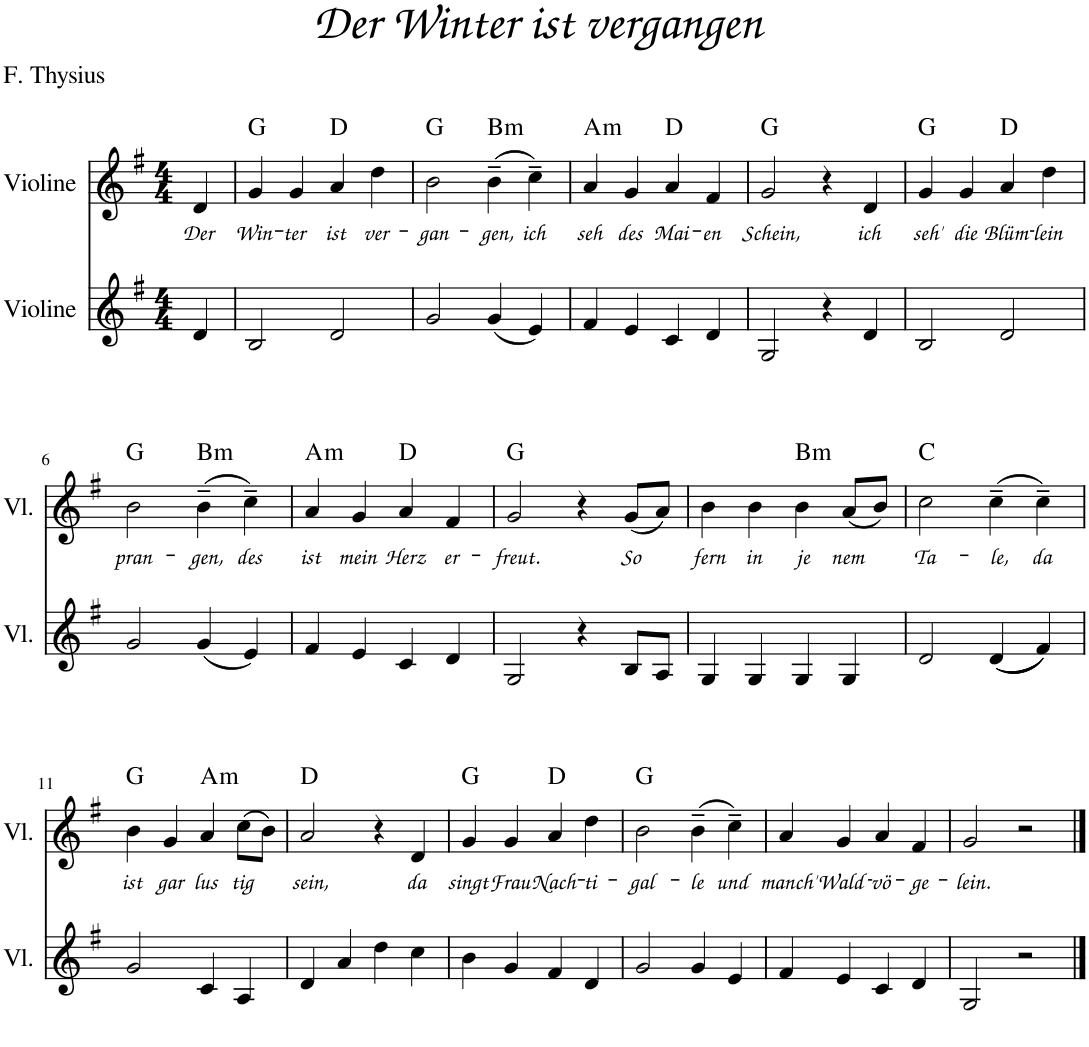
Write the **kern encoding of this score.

**kern	**kern	**text	**harte
*part2	*part1	*part1	*part1
*staff2	*staff1	*staff1	*
*I"Violine	*I"Violine	*	*
*I'Vl.	*I'Vl.	*	*
*clefG2	*clefG2	*	*
*k[f#]	*k[f#]	*	*
*M4/4	*M4/4	*	*
=	=	=	=
!	!	!LO:LY:b	!
4d/	4d/	Der	.
=1	=1	=1	=1
!	!	!LO:LY:b	!
2B/	4g/	Win-	G:maj
!	!	!LO:LY:b	!
.	4g/	-ter	.
!	!	!LO:LY:b	!
2d/	4a/	ist	D:maj
!	!	!LO:LY:b	!
.	4dd\	ver-	.
=2	=2	=2	=2
!	!	!LO:LY:b	!
2g/	2b\	-gan-	G:maj
!	!	!LO:LY:b	!LO:H:kt=m
(4g/	(4b~\	-gen,	B:min
!	!	!LO:LY:b	!
4e/)	4cc~\)	ich	.
=3	=3	=3	=3
!	!	!LO:LY:b	!LO:H:kt=m
4f#/	4a/	seh	A:min
!	!	!LO:LY:b	!
4e/	4g/	des	.
!	!	!LO:LY:b	!
4c/	4a/	Mai-	D:maj
!	!	!LO:LY:b	!
4d/	4f#/	-en	.
=4	=4	=4	=4
!	!	!LO:LY:b	!
2G/	2g/	Schein,	G:maj
4r	4r	.	.
!	!	!LO:LY:b	!
4d/	4d/	ich	.
=5	=5	=5	=5
!	!	!LO:LY:b	!
2B/	4g/	seh'	G:maj
!	!	!LO:LY:b	!
.	4g/	die	.
!	!	!LO:LY:b	!
2d/	4a/	Blüm-	D:maj
!	!	!LO:LY:b	!
.	4dd\	-lein	.
!!LO:LB:g=z
=6	=6	=6	=6
!	!	!LO:LY:b	!
2g/	2b\	pran-	G:maj
!	!	!LO:LY:b	!LO:H:kt=m
(4g/	(4b~\	-gen,	B:min
!	!	!LO:LY:b	!
4e/)	4cc~\)	des	.
=7	=7	=7	=7
!	!	!LO:LY:b	!LO:H:kt=m
4f#/	4a/	ist	A:min
!	!	!LO:LY:b	!
4e/	4g/	mein	.
!	!	!LO:LY:b	!
4c/	4a/	Herz	D:maj
!	!	!LO:LY:b	!
4d/	4f#/	er-	.
=8	=8	=8	=8
!	!	!LO:LY:b	!
2G/	2g/	-freut.	G:maj
4r	4r	.	.
!	!	!LO:LY:b	!
8B/L	(8g/L	So	.
8A/J	8a/J)	.	.
=9	=9	=9	=9
!	!	!LO:LY:b	!
4G/	4b\	fern	.
!	!	!LO:LY:b	!
4G/	4b\	in	.
!	!	!LO:LY:b	!LO:H:kt=m
4G/	4b\	je	B:min
!	!	!LO:LY:b	!
4G/	(8a/L	nem	.
.	8b/J)	.	.
=10	=10	=10	=10
!	!	!LO:LY:b	!
2d/	2cc\	Ta-	C:maj
!	!	!LO:LY:b	!
((4d/	(4cc~\	-le,	.
!	!	!LO:LY:b	!
4f#/))	4cc~\)	da	.
!!LO:LB:g=z
=11	=11	=11	=11
!	!	!LO:LY:b	!
2g/	4b\	ist	G:maj
!	!	!LO:LY:b	!
.	4g/	gar	.
!	!	!LO:LY:b	!LO:H:kt=m
4c/	4a/	lus	A:min
!	!	!LO:LY:b	!
4A/	(8cc\L	tig	.
.	8b\J)	.	.
=12	=12	=12	=12
!	!	!LO:LY:b	!
4d/	2a/	sein,	D:maj
4a/	.	.	.
4dd\	4r	.	.
!	!	!LO:LY:b	!
4cc\	4d/	da	.
=13	=13	=13	=13
!	!	!LO:LY:b	!
4b\	4g/	singt	G:maj
!	!	!LO:LY:b	!
4g/	4g/	Frau	.
!	!	!LO:LY:b	!
4f#/	4a/	Nach-	D:maj
!	!	!LO:LY:b	!
4d/	4dd\	-ti-	.
=14	=14	=14	=14
!	!	!LO:LY:b	!
2g/	2b\	-gal-	G:maj
!	!	!LO:LY:b	!
4g/	(4b~\	-le	.
!	!	!LO:LY:b	!
4e/	4cc~\)	und	.
=15	=15	=15	=15
!	!	!LO:LY:b	!
4f#/	4a/	manch'	.
!	!	!LO:LY:b	!
4e/	4g/	Wald-	.
!	!	!LO:LY:b	!
4c/	4a/	-vö-	.
!	!	!LO:LY:b	!
4d/	4f#/	-ge-	.
=16	=16	=16	=16
!	!	!LO:LY:b	!
2G/	2g/	-lein.	.
2r	2r	.	.
==	==	==	==
*-	*-	*-	*-
